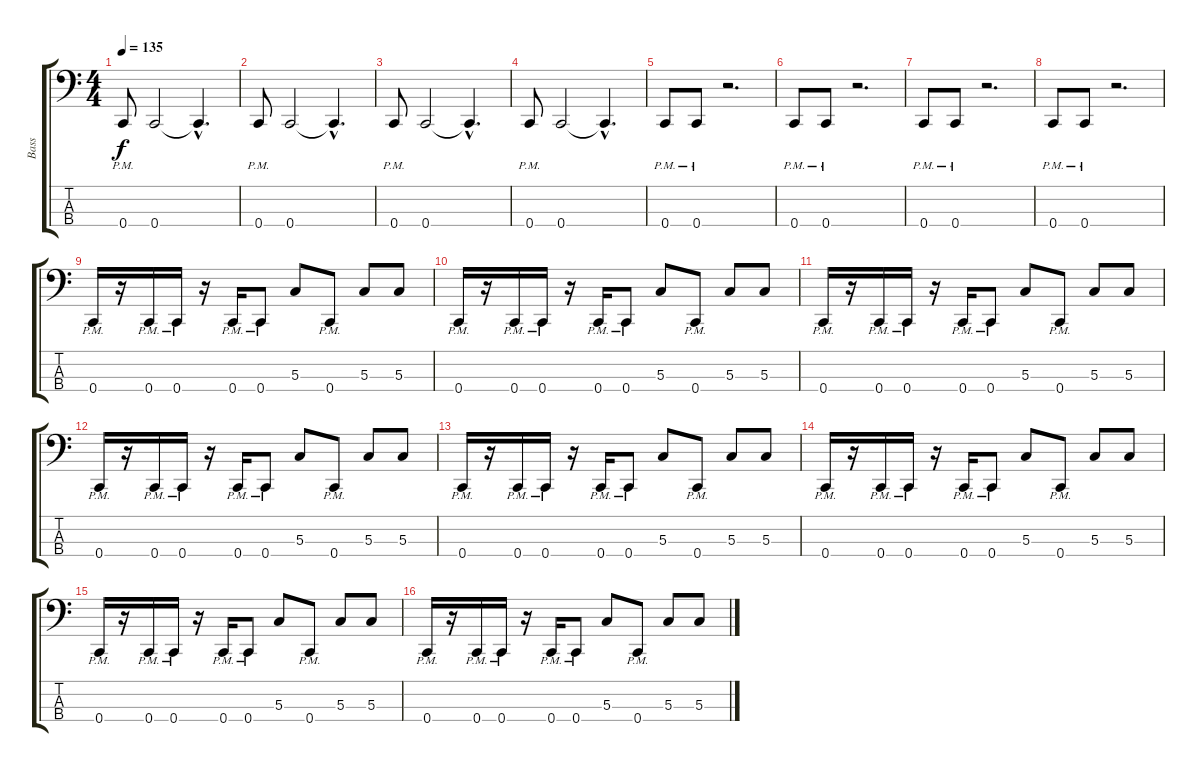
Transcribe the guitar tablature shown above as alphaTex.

\track ("Bass" "Bass") {instrument electricbassfinger}
\staff {score tabs}
\tuning (F2 C2 G1 C1) {hide}
\ts (4 4)
\tempo 135
\clef f4
\ks c
0.4{pm}.8{dy f instrument electricbassfinger} 0.4.2 0.4{hac t}.4{d} |
0.4{pm}.8 0.4.2 0.4{hac t}.4{d} |
0.4{pm}.8 0.4.2 0.4{hac t}.4{d} |
0.4{pm}.8 0.4.2 0.4{hac t}.4{d} |
0.4{pm}.8 0.4{pm}.8 r.2{d} |
0.4{pm}.8 0.4{pm}.8 r.2{d} |
0.4{pm}.8 0.4{pm}.8 r.2{d} |
0.4{pm}.8 0.4{pm}.8 r.2{d} |
0.4{pm}.16 r.16 0.4{pm}.16 0.4{pm}.16 r.16 0.4{pm}.16 0.4{pm}.8 5.3.8 0.4{pm}.8 5.3.8 5.3.8 |
0.4{pm}.16 r.16 0.4{pm}.16 0.4{pm}.16 r.16 0.4{pm}.16 0.4{pm}.8 5.3.8 0.4{pm}.8 5.3.8 5.3.8 |
0.4{pm}.16 r.16 0.4{pm}.16 0.4{pm}.16 r.16 0.4{pm}.16 0.4{pm}.8 5.3.8 0.4{pm}.8 5.3.8 5.3.8 |
0.4{pm}.16 r.16 0.4{pm}.16 0.4{pm}.16 r.16 0.4{pm}.16 0.4{pm}.8 5.3.8 0.4{pm}.8 5.3.8 5.3.8 |
0.4{pm}.16 r.16 0.4{pm}.16 0.4{pm}.16 r.16 0.4{pm}.16 0.4{pm}.8 5.3.8 0.4{pm}.8 5.3.8 5.3.8 |
0.4{pm}.16 r.16 0.4{pm}.16 0.4{pm}.16 r.16 0.4{pm}.16 0.4{pm}.8 5.3.8 0.4{pm}.8 5.3.8 5.3.8 |
0.4{pm}.16 r.16 0.4{pm}.16 0.4{pm}.16 r.16 0.4{pm}.16 0.4{pm}.8 5.3.8 0.4{pm}.8 5.3.8 5.3.8 |
0.4{pm}.16 r.16 0.4{pm}.16 0.4{pm}.16 r.16 0.4{pm}.16 0.4{pm}.8 5.3.8 0.4{pm}.8 5.3.8 5.3.8
